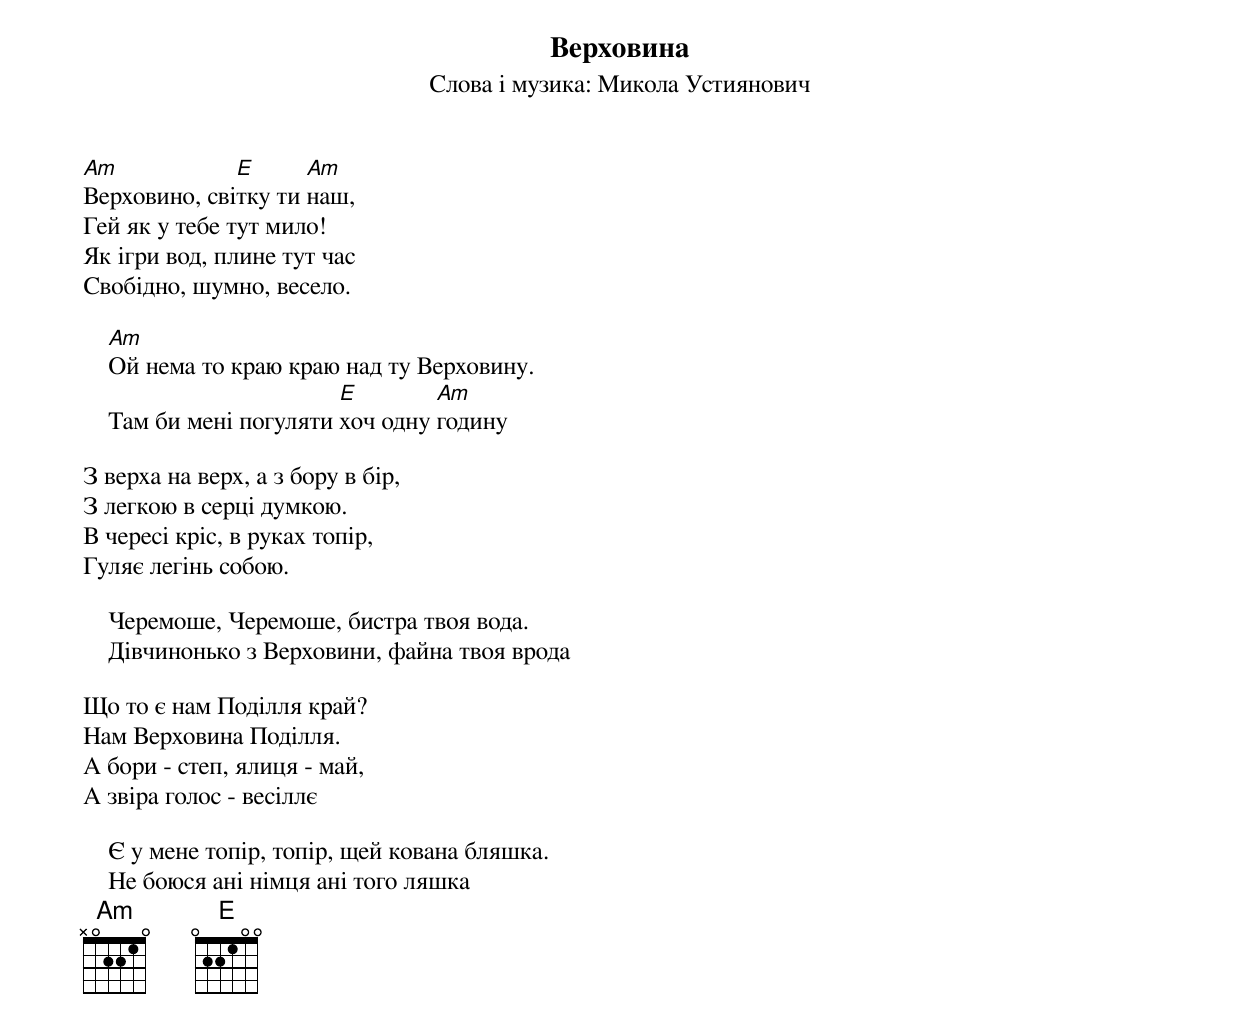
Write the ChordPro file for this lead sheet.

{title: Верховина}
{subtitle: Cлова і музика: Микола Устиянович}

[Am]Верховино, сві[E]тку ти [Am]наш,
Гей як у тебе тут мило!
Як ігри вод, плине тут час
Свобідно, шумно, весело.

    [Am]Ой нема то краю краю над ту Верховину.
    Там би мені погуляти [E]хоч одну [Am]годину

З верха на верх, а з бору в бір,
З легкою в серці думкою.
В чересі кріс, в руках топір,
Гуляє легінь собою.

    Черемоше, Черемоше, бистра твоя вода.
    Дівчинонько з Верховини, файна твоя врода

Що то є нам Поділля край?
Нам Верховина Поділля.
А бори - степ, ялиця - май,
А звіра голос - весіллє

    Є у мене топір, топір, щей кована бляшка.
    Не боюся ані німця ані того ляшка
